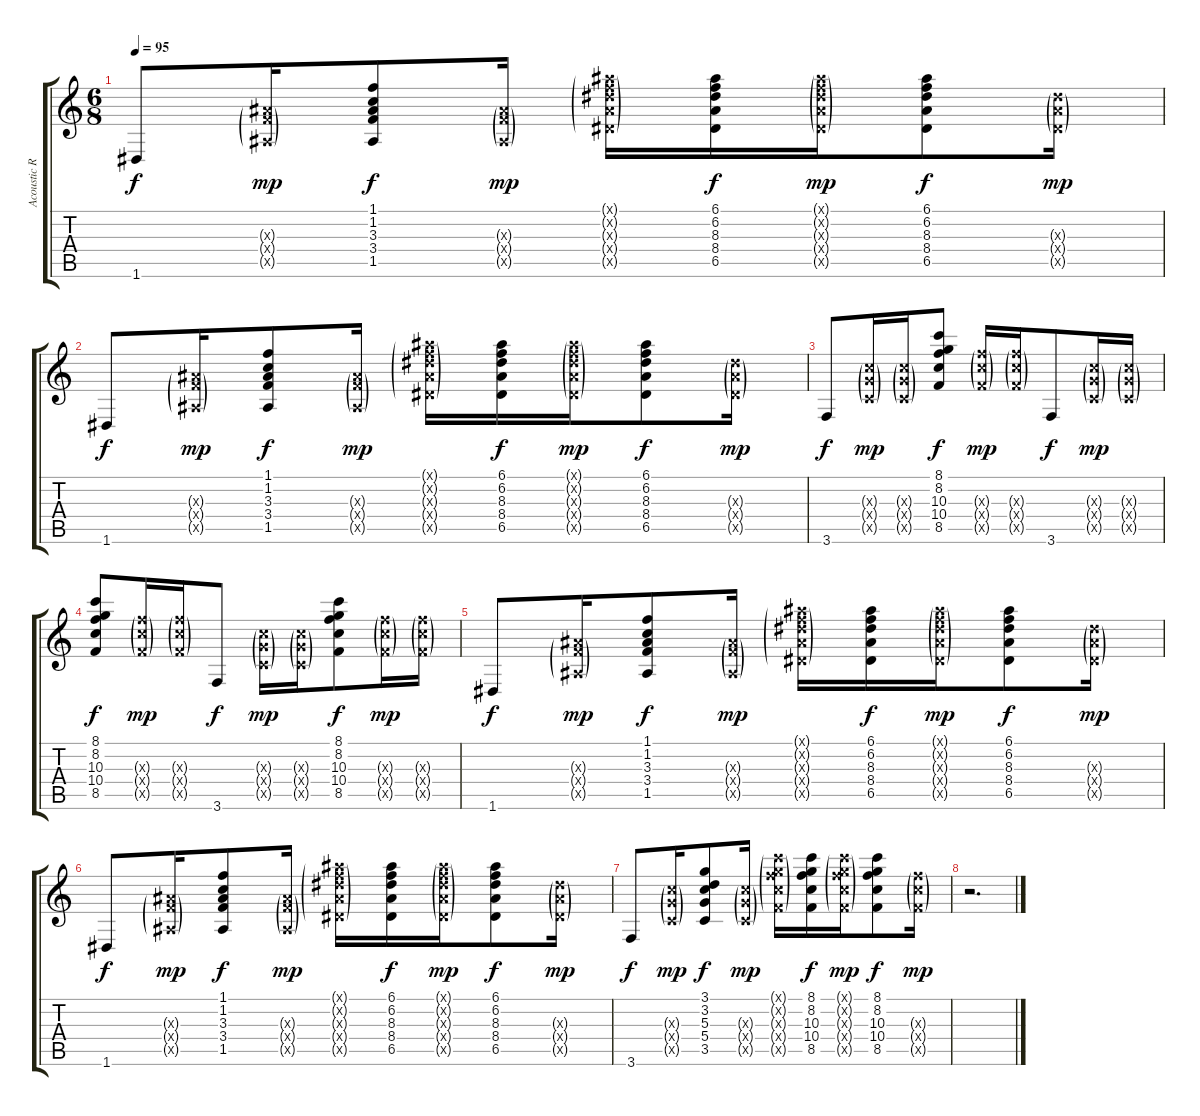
\track ("Acoustic Right" "Acoustic R") {instrument acousticguitarsteel}
\staff {score tabs}
\tuning (E4 B3 G3 D3 A2 D2) {hide}
\ts (6 8)
\tempo 95
\clef g2
\ks c
1.6.8{dy f} (3.3{g x} 3.4{g x} 1.5{g x}).16{dy mp} (1.1 1.2 3.3 3.4 1.5).8{dy f} (3.3{g x} 3.4{g x} 1.5{g x}).16{dy mp} (6.1{g x} 6.2{g x} 8.3{g x} 8.4{g x} 6.5{g x}).16 (6.1 6.2 8.3 8.4 6.5).16{dy f} (6.1{g x} 6.2{g x} 8.3{g x} 8.4{g x} 6.5{g x}).16{dy mp beam merge} (6.1 6.2 8.3 8.4 6.5).8{dy f} (8.3{g x} 8.4{g x} 6.5{g x}).16{dy mp} |
1.6.8{dy f} (3.3{g x} 3.4{g x} 1.5{g x}).16{dy mp} (1.1 1.2 3.3 3.4 1.5).8{dy f} (3.3{g x} 3.4{g x} 1.5{g x}).16{dy mp} (6.1{g x} 6.2{g x} 8.3{g x} 8.4{g x} 6.5{g x}).16 (6.1 6.2 8.3 8.4 6.5).16{dy f} (6.1{g x} 6.2{g x} 8.3{g x} 8.4{g x} 6.5{g x}).16{dy mp beam merge} (6.1 6.2 8.3 8.4 6.5).8{dy f} (8.3{g x} 8.4{g x} 6.5{g x}).16{dy mp} |
3.6.8{dy f} (5.3{g x} 5.4{g x} 3.5{g x}).16{dy mp} (5.3{g x} 5.4{g x} 3.5{g x}).16 (8.1 8.2 10.3 10.4 8.5).8{dy f} (10.3{g x} 10.4{g x} 8.5{g x}).16{dy mp} (10.3{g x} 10.4{g x} 8.5{g x}).16 3.6.8{dy f} (5.3{g x} 5.4{g x} 3.5{g x}).16{dy mp} (5.3{g x} 5.4{g x} 3.5{g x}).16 |
(8.1 8.2 10.3 10.4 8.5).8{dy f} (10.3{g x} 10.4{g x} 8.5{g x}).16{dy mp} (10.3{g x} 10.4{g x} 8.5{g x}).16 3.6.8{dy f} (5.3{g x} 5.4{g x} 3.5{g x}).16{dy mp} (5.3{g x} 5.4{g x} 3.5{g x}).16 (8.1 8.2 10.3 10.4 8.5).8{dy f} (10.3{g x} 10.4{g x} 8.5{g x}).16{dy mp} (10.3{g x} 10.4{g x} 8.5{g x}).16 |
1.6.8{dy f} (3.3{g x} 3.4{g x} 1.5{g x}).16{dy mp} (1.1 1.2 3.3 3.4 1.5).8{dy f} (3.3{g x} 3.4{g x} 1.5{g x}).16{dy mp} (6.1{g x} 6.2{g x} 8.3{g x} 8.4{g x} 6.5{g x}).16 (6.1 6.2 8.3 8.4 6.5).16{dy f} (6.1{g x} 6.2{g x} 8.3{g x} 8.4{g x} 6.5{g x}).16{dy mp beam merge} (6.1 6.2 8.3 8.4 6.5).8{dy f} (8.3{g x} 8.4{g x} 6.5{g x}).16{dy mp} |
1.6.8{dy f} (3.3{g x} 3.4{g x} 1.5{g x}).16{dy mp} (1.1 1.2 3.3 3.4 1.5).8{dy f} (3.3{g x} 3.4{g x} 1.5{g x}).16{dy mp} (6.1{g x} 6.2{g x} 8.3{g x} 8.4{g x} 6.5{g x}).16 (6.1 6.2 8.3 8.4 6.5).16{dy f} (6.1{g x} 6.2{g x} 8.3{g x} 8.4{g x} 6.5{g x}).16{dy mp beam merge} (6.1 6.2 8.3 8.4 6.5).8{dy f} (8.3{g x} 8.4{g x} 6.5{g x}).16{dy mp} |
3.6.8{dy f} (5.3{g x} 5.4{g x} 3.5{g x}).16{dy mp} (3.1 3.2 5.3 5.4 3.5).8{dy f} (5.3{g x} 5.4{g x} 3.5{g x}).16{dy mp} (8.1{g x} 8.2{g x} 10.3{g x} 10.4{g x} 8.5{g x}).16 (8.1 8.2 10.3 10.4 8.5).16{dy f} (8.1{g x} 8.2{g x} 10.3{g x} 10.4{g x} 8.5{g x}).16{dy mp beam merge} (8.1 8.2 10.3 10.4 8.5).8{dy f} (10.3{g x} 10.4{g x} 8.5{g x}).16{dy mp} |
r.2{d}
